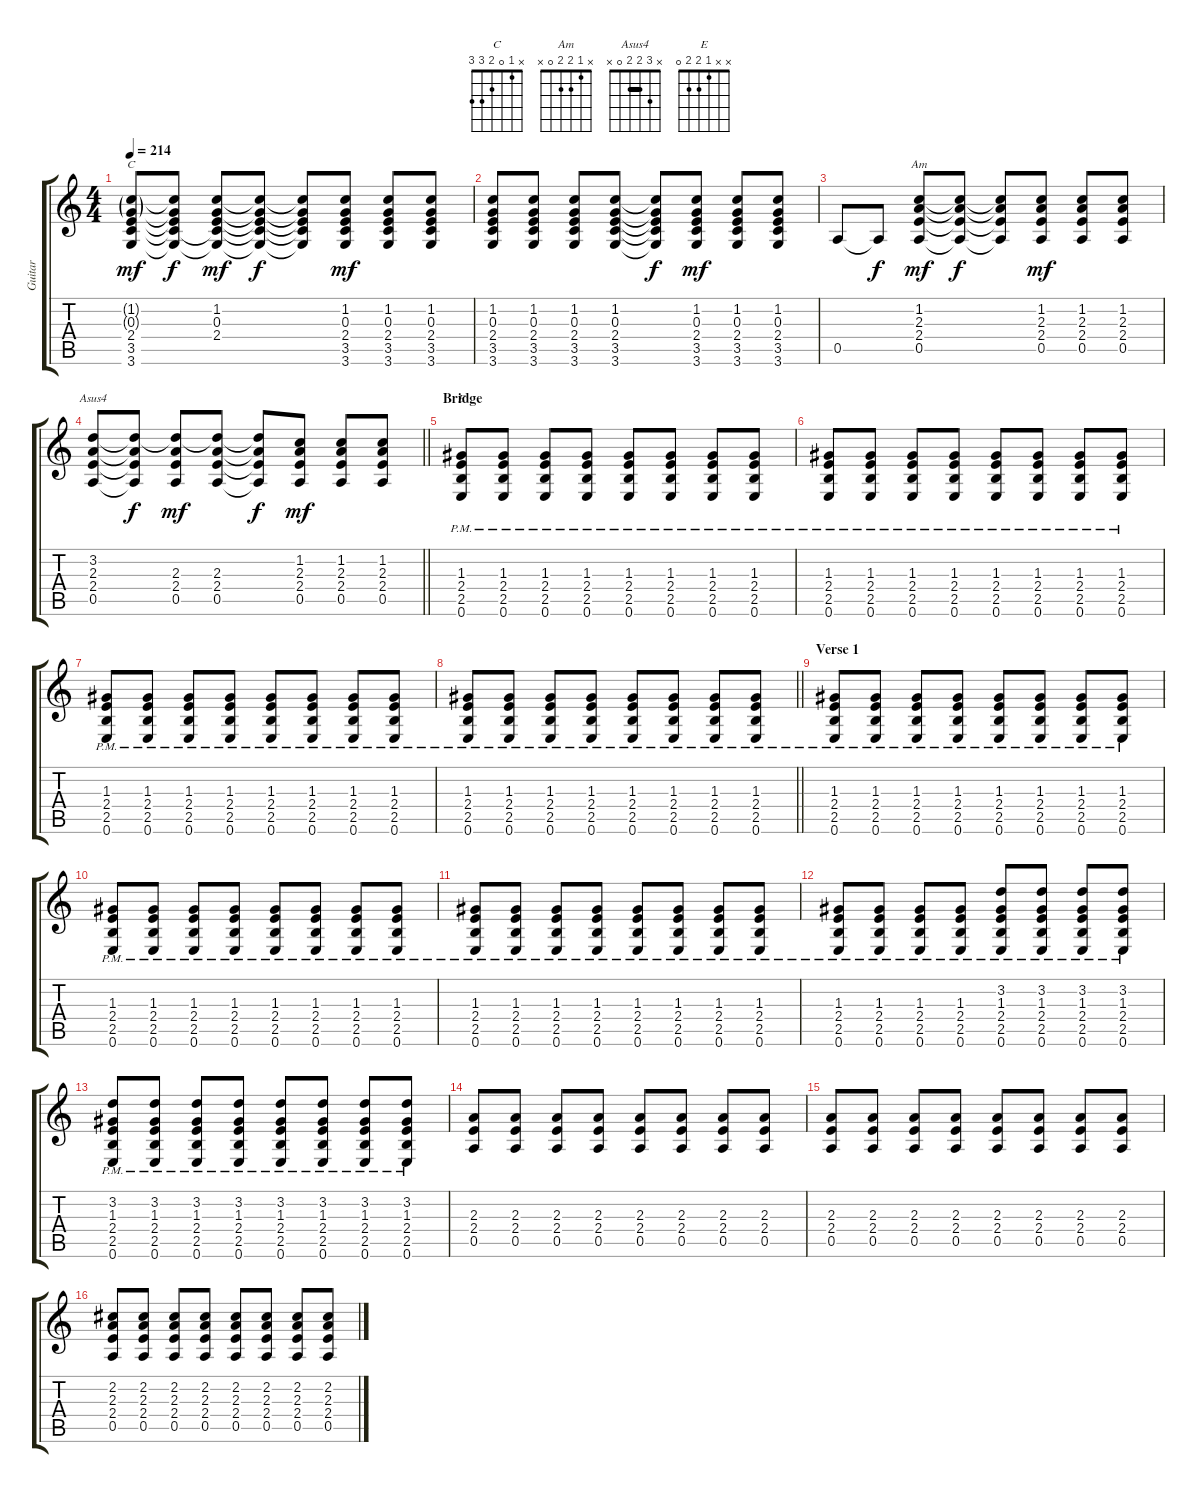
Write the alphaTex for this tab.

\track ("Guitar" "Guitar") {instrument distortionguitar}
\staff {score tabs}
\tuning (E4 B3 G3 D3 A2 E2) {hide}
\chord ("C" x 1 0 2 3 3)
\chord ("Am" x 1 2 2 0 x)
\chord ("Asus4" x 3 2 2 0 x) {barre 2}
\chord ("E" x x 1 2 2 0)
\ts (4 4)
\tempo 214
\clef g2
\ks c
(1.2{g} 0.3{g} 2.4 3.5 3.6).8{ch "C" dy mf} (1.2{t} 0.3{t} 2.4{t} 3.5{t} 3.6{t}).8{dy f} (1.2 0.3 2.4 3.5{t} 3.6{t}).8{dy mf} (1.2{t} 0.3{t} 2.4{t} 3.5{t} 3.6{t}).8{dy f} (1.2{t} 0.3{t} 2.4{t} 3.5{t} 3.6{t}).8 (1.2 0.3 2.4 3.5 3.6).8{dy mf} (1.2 0.3 2.4 3.5 3.6).8 (1.2 0.3 2.4 3.5 3.6).8 |
(1.2 0.3 2.4 3.5 3.6).8 (1.2 0.3 2.4 3.5 3.6).8 (1.2 0.3 2.4 3.5 3.6).8 (1.2 0.3 2.4 3.5 3.6).8 (1.2{t} 0.3{t} 2.4{t} 3.5{t} 3.6{t}).8{dy f} (1.2 0.3 2.4 3.5 3.6).8{dy mf} (1.2 0.3 2.4 3.5 3.6).8 (1.2 0.3 2.4 3.5 3.6).8 |
0.5.8 0.5{t}.8{dy f} (1.2 2.3 2.4 0.5).8{ch "Am" dy mf} (1.2{t} 2.3{t} 2.4{t} 0.5{t}).8{dy f} (1.2{t} 2.3{t} 2.4{t} 0.5{t}).8 (1.2 2.3 2.4 0.5).8{dy mf} (1.2 2.3 2.4 0.5).8 (1.2 2.3 2.4 0.5).8 |
\barLineRight lightlight
(3.2 2.3 2.4 0.5).8{ch "Asus4"} (3.2{t} 2.3{t} 2.4{t} 0.5{t}).8{dy f} (3.2{t} 2.3 2.4 0.5).8{dy mf} (3.2{t} 2.3 2.4 0.5).8 (3.2{t} 2.3{t} 2.4{t} 0.5{t}).8{dy f} (1.2 2.3 2.4 0.5).8{dy mf} (1.2 2.3 2.4 0.5).8 (1.2 2.3 2.4 0.5).8 |
\section ("" "Bridge")
(1.3{pm} 2.4{pm} 2.5{pm} 0.6{pm}).8{ch "E"} (1.3{pm} 2.4{pm} 2.5{pm} 0.6{pm}).8 (1.3{pm} 2.4{pm} 2.5{pm} 0.6{pm}).8 (1.3{pm} 2.4{pm} 2.5{pm} 0.6{pm}).8 (1.3{pm} 2.4{pm} 2.5{pm} 0.6{pm}).8 (1.3{pm} 2.4{pm} 2.5{pm} 0.6{pm}).8 (1.3{pm} 2.4{pm} 2.5{pm} 0.6{pm}).8 (1.3{pm} 2.4{pm} 2.5{pm} 0.6{pm}).8 |
(1.3{pm} 2.4{pm} 2.5{pm} 0.6{pm}).8 (1.3{pm} 2.4{pm} 2.5{pm} 0.6{pm}).8 (1.3{pm} 2.4{pm} 2.5{pm} 0.6{pm}).8 (1.3{pm} 2.4{pm} 2.5{pm} 0.6{pm}).8 (1.3{pm} 2.4{pm} 2.5{pm} 0.6{pm}).8 (1.3{pm} 2.4{pm} 2.5{pm} 0.6{pm}).8 (1.3{pm} 2.4{pm} 2.5{pm} 0.6{pm}).8 (1.3{pm} 2.4{pm} 2.5{pm} 0.6{pm}).8 |
(1.3{pm} 2.4{pm} 2.5{pm} 0.6{pm}).8 (1.3{pm} 2.4{pm} 2.5{pm} 0.6{pm}).8 (1.3{pm} 2.4{pm} 2.5{pm} 0.6{pm}).8 (1.3{pm} 2.4{pm} 2.5{pm} 0.6{pm}).8 (1.3{pm} 2.4{pm} 2.5{pm} 0.6{pm}).8 (1.3{pm} 2.4{pm} 2.5{pm} 0.6{pm}).8 (1.3{pm} 2.4{pm} 2.5{pm} 0.6{pm}).8 (1.3{pm} 2.4{pm} 2.5{pm} 0.6{pm}).8 |
\barLineRight lightlight
(1.3{pm} 2.4{pm} 2.5{pm} 0.6{pm}).8 (1.3{pm} 2.4{pm} 2.5{pm} 0.6{pm}).8 (1.3{pm} 2.4{pm} 2.5{pm} 0.6{pm}).8 (1.3{pm} 2.4{pm} 2.5{pm} 0.6{pm}).8 (1.3{pm} 2.4{pm} 2.5{pm} 0.6{pm}).8 (1.3{pm} 2.4{pm} 2.5{pm} 0.6{pm}).8 (1.3{pm} 2.4{pm} 2.5{pm} 0.6{pm}).8 (1.3{pm} 2.4{pm} 2.5{pm} 0.6{pm}).8 |
\section ("" "Verse 1")
(1.3{pm} 2.4{pm} 2.5{pm} 0.6{pm}).8 (1.3{pm} 2.4{pm} 2.5{pm} 0.6{pm}).8 (1.3{pm} 2.4{pm} 2.5{pm} 0.6{pm}).8 (1.3{pm} 2.4{pm} 2.5{pm} 0.6{pm}).8 (1.3{pm} 2.4{pm} 2.5{pm} 0.6{pm}).8 (1.3{pm} 2.4{pm} 2.5{pm} 0.6{pm}).8 (1.3{pm} 2.4{pm} 2.5{pm} 0.6{pm}).8 (1.3{pm} 2.4{pm} 2.5{pm} 0.6{pm}).8 |
(1.3{pm} 2.4{pm} 2.5{pm} 0.6{pm}).8 (1.3{pm} 2.4{pm} 2.5{pm} 0.6{pm}).8 (1.3{pm} 2.4{pm} 2.5{pm} 0.6{pm}).8 (1.3{pm} 2.4{pm} 2.5{pm} 0.6{pm}).8 (1.3{pm} 2.4{pm} 2.5{pm} 0.6{pm}).8 (1.3{pm} 2.4{pm} 2.5{pm} 0.6{pm}).8 (1.3{pm} 2.4{pm} 2.5{pm} 0.6{pm}).8 (1.3{pm} 2.4{pm} 2.5{pm} 0.6{pm}).8 |
(1.3{pm} 2.4{pm} 2.5{pm} 0.6{pm}).8 (1.3{pm} 2.4{pm} 2.5{pm} 0.6{pm}).8 (1.3{pm} 2.4{pm} 2.5{pm} 0.6{pm}).8 (1.3{pm} 2.4{pm} 2.5{pm} 0.6{pm}).8 (1.3{pm} 2.4{pm} 2.5{pm} 0.6{pm}).8 (1.3{pm} 2.4{pm} 2.5{pm} 0.6{pm}).8 (1.3{pm} 2.4{pm} 2.5{pm} 0.6{pm}).8 (1.3{pm} 2.4{pm} 2.5{pm} 0.6{pm}).8 |
(1.3{pm} 2.4{pm} 2.5{pm} 0.6{pm}).8 (1.3{pm} 2.4{pm} 2.5{pm} 0.6{pm}).8 (1.3{pm} 2.4{pm} 2.5{pm} 0.6{pm}).8 (1.3{pm} 2.4{pm} 2.5{pm} 0.6{pm}).8 (3.2 1.3{pm} 2.4{pm} 2.5{pm} 0.6{pm}).8 (3.2 1.3{pm} 2.4{pm} 2.5{pm} 0.6{pm}).8 (3.2 1.3{pm} 2.4{pm} 2.5{pm} 0.6{pm}).8 (3.2 1.3{pm} 2.4{pm} 2.5{pm} 0.6{pm}).8 |
(3.2 1.3{pm} 2.4{pm} 2.5{pm} 0.6{pm}).8 (3.2 1.3{pm} 2.4{pm} 2.5{pm} 0.6{pm}).8 (3.2 1.3{pm} 2.4{pm} 2.5{pm} 0.6{pm}).8 (3.2 1.3{pm} 2.4{pm} 2.5{pm} 0.6{pm}).8 (3.2 1.3{pm} 2.4{pm} 2.5{pm} 0.6{pm}).8 (3.2 1.3{pm} 2.4{pm} 2.5{pm} 0.6{pm}).8 (3.2 1.3{pm} 2.4{pm} 2.5{pm} 0.6{pm}).8 (3.2 1.3{pm} 2.4{pm} 2.5{pm} 0.6{pm}).8 |
(2.3 2.4 0.5).8 (2.3 2.4 0.5).8 (2.3 2.4 0.5).8 (2.3 2.4 0.5).8 (2.3 2.4 0.5).8 (2.3 2.4 0.5).8 (2.3 2.4 0.5).8 (2.3 2.4 0.5).8 |
(2.3 2.4 0.5).8 (2.3 2.4 0.5).8 (2.3 2.4 0.5).8 (2.3 2.4 0.5).8 (2.3 2.4 0.5).8 (2.3 2.4 0.5).8 (2.3 2.4 0.5).8 (2.3 2.4 0.5).8 |
(2.2 2.3 2.4 0.5).8 (2.2 2.3 2.4 0.5).8 (2.2 2.3 2.4 0.5).8 (2.2 2.3 2.4 0.5).8 (2.2 2.3 2.4 0.5).8 (2.2 2.3 2.4 0.5).8 (2.2 2.3 2.4 0.5).8 (2.2 2.3 2.4 0.5).8
